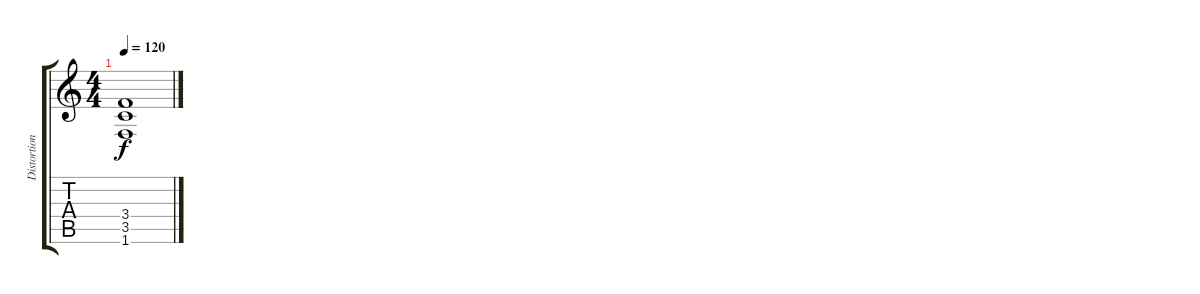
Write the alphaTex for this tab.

\track ("Distortion Guitar" "Distortion") {instrument distortionguitar}
\staff {score tabs}
\tuning (E4 B3 G3 D3 A2 E2) {hide}
\ts (4 4)
\tempo 120
\clef g2
\ks c
(3.4 3.5 1.6).1{dy f}
